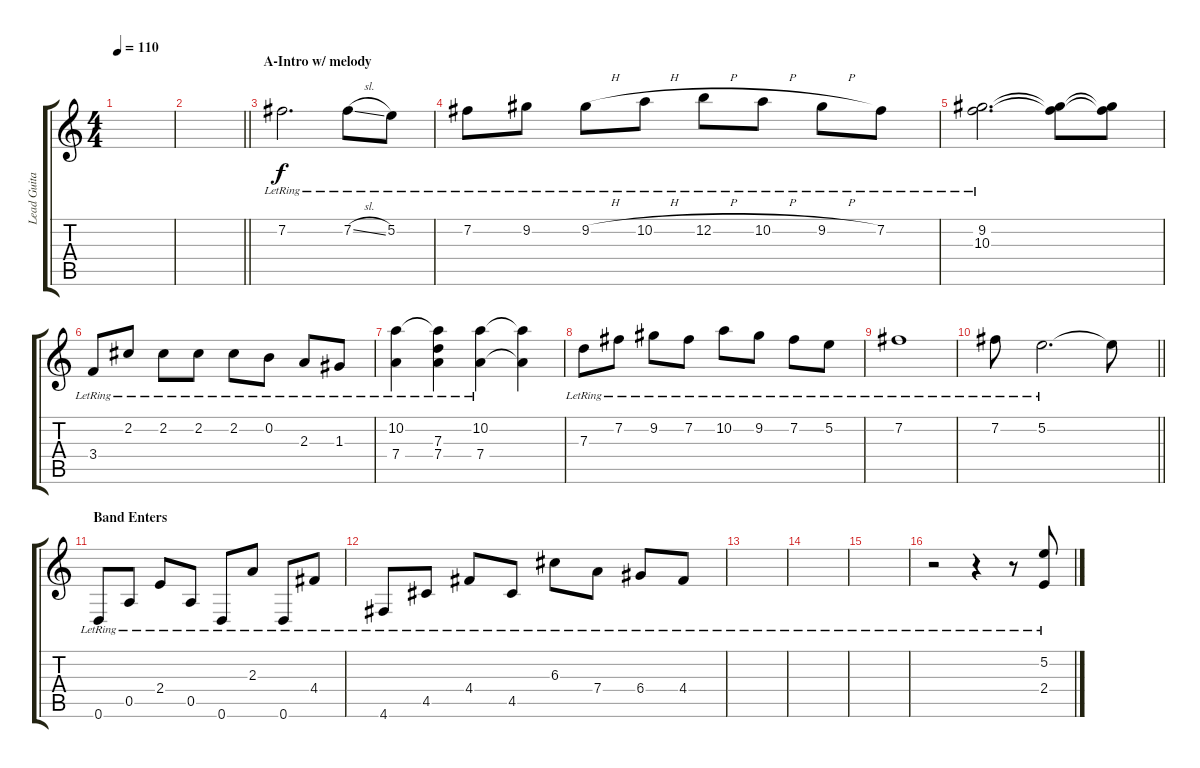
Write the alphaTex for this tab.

\track ("Lead Guitar" "Lead Guita") {instrument distortionguitar}
\staff {score tabs}
\tuning (E4 B3 G3 D3 A2 D2) {hide}
\ts (4 4)
\tempo 110
\clef g2
\ks c
|
\barLineRight lightlight
|
\section ("" "A-Intro w/ melody")
7.2{lr}.2{d instrument acousticguitarsteel} 7.2{sl lr}.8 5.2{lr}.8 |
7.2{lr}.8 9.2{lr}.8 9.2{h lr}.8 10.2{h lr}.8 12.2{h lr}.8 10.2{h lr}.8 9.2{h lr}.8 7.2{lr}.8 |
(9.2 10.3{lr}).2{d} (9.2{t} 10.3{t}).8 (9.2{t} 10.3{t}).8 |
3.4{lr}.8 2.2{lr}.8 2.2{lr}.8 2.2{lr}.8 2.2{lr}.8 0.2{lr}.8 2.3{lr}.8 1.3{lr}.8 |
(10.2{lr} 7.4{lr}).4 (10.2{t} 7.3{lr} 7.4{lr}).4 (10.2{lr} 7.4{lr}).4 (10.2{t} 7.4{t}).4 |
7.3{lr}.8 7.2{lr}.8 9.2{lr}.8 7.2{lr}.8 10.2{lr}.8 9.2{lr}.8 7.2{lr}.8 5.2{lr}.8 |
7.2{lr}.1 |
\barLineRight lightlight
7.2{lr}.8 5.2{lr}.2{d} 5.2{t}.8 |
\section ("" "Band Enters")
0.6{lr}.8 0.5{lr}.8 2.4{lr}.8 0.5{lr}.8 0.6{lr}.8 2.3{lr}.8 0.6{lr}.8 4.4{lr}.8 |
4.6{lr}.8 4.5{lr}.8 4.4{lr}.8 4.5{lr}.8 6.3{lr}.8 7.4{lr}.8 6.4{lr}.8 4.4{lr}.8 |
|
|
|
r.2{volume 16 instrument distortionguitar} r.4 r.8 (5.2{sl lr} 2.4{sl lr}).8
